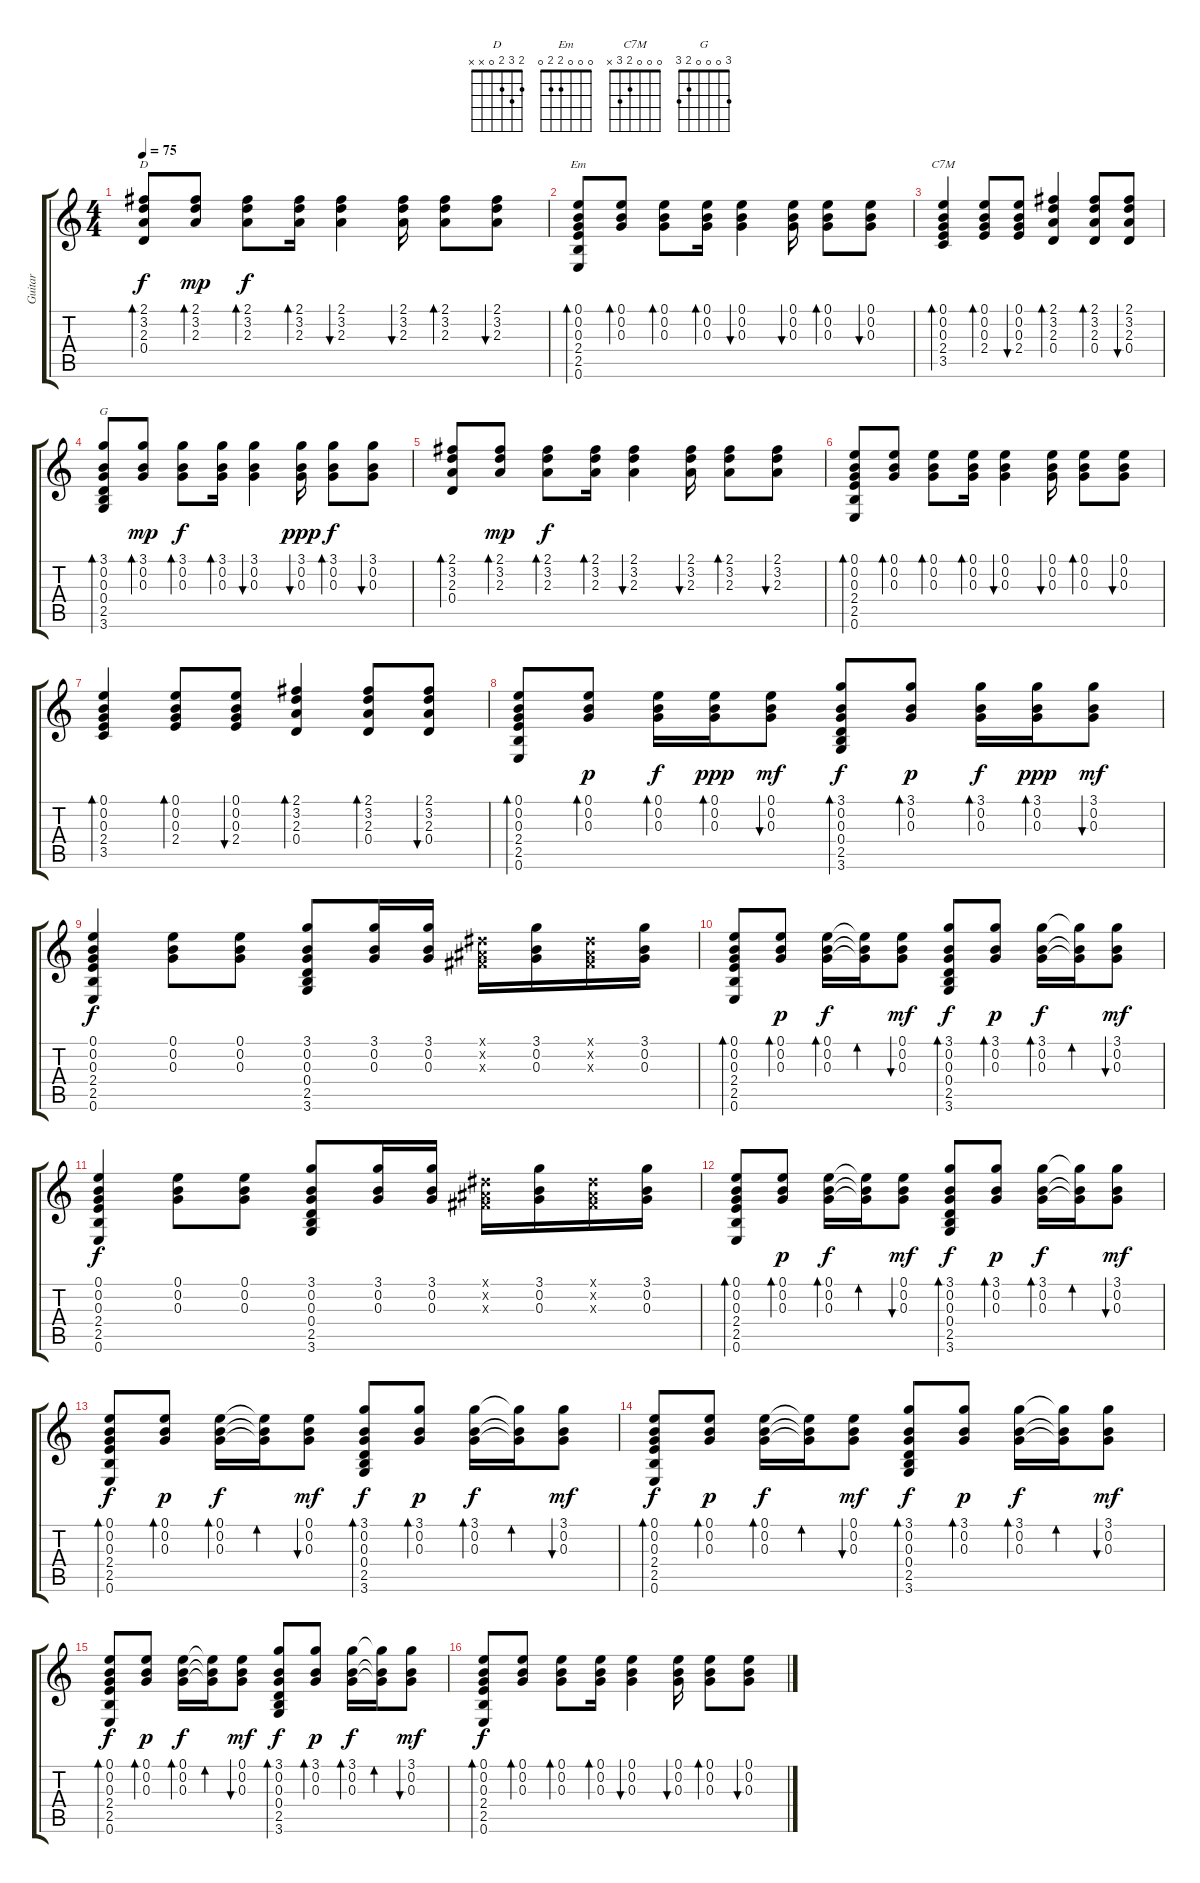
\track ("Guitar" "Guitar") {instrument electricguitarjazz}
\staff {score tabs}
\tuning (E4 B3 G3 D3 A2 E2) {hide}
\chord ("D" 2 3 2 0 x x)
\chord ("Em" 0 0 0 2 2 0)
\chord ("C7M" 0 0 0 2 3 x)
\chord ("G" 3 0 0 0 2 3)
\ts (4 4)
\tempo 75
\clef g2
\ks c
(2.1 3.2 2.3 0.4).8{bd 30 ch "D" dy f} (2.1 3.2 2.3).8{bd 30 dy mp} (2.1 3.2 2.3).8{bd 30 dy f} (2.1 3.2 2.3).16{bd 30} (2.1 3.2 2.3).4{bu 30} (2.1 3.2 2.3).16{bu 30} (2.1 3.2 2.3).8{bd 30} (2.1 3.2 2.3).8{bu 30} |
(0.1 0.2 0.3 2.4 2.5 0.6).8{bd 30 ch "Em"} (0.1 0.2 0.3).8{bd 30} (0.1 0.2 0.3).8{bd 30} (0.1 0.2 0.3).16{bd 30} (0.1 0.2 0.3).4{bu 30} (0.1 0.2 0.3).16{bu 30} (0.1 0.2 0.3).8{bd 30} (0.1 0.2 0.3).8{bu 30} |
(0.1 0.2 0.3 2.4 3.5).4{bd 30 ch "C7M"} (0.1 0.2 0.3 2.4).8{bd 30} (0.1 0.2 0.3 2.4).8{bu 30} (2.1 3.2 2.3 0.4).4{bd 30} (2.1 3.2 2.3 0.4).8{bd 30} (2.1 3.2 2.3 0.4).8{bu 30} |
(3.1 0.2 0.3 0.4 2.5 3.6).8{bd 30 ch "G"} (3.1 0.2 0.3).8{bd 30 dy mp} (3.1 0.2 0.3).8{bd 30 dy f} (3.1 0.2 0.3).16{bd 30} (3.1 0.2 0.3).4{bu 30} (3.1 0.2 0.3).16{bu 30 dy ppp} (3.1 0.2 0.3).8{bd 30 dy f} (3.1 0.2 0.3).8{bu 30} |
(2.1 3.2 2.3 0.4).8{bd 30} (2.1 3.2 2.3).8{bd 30 dy mp} (2.1 3.2 2.3).8{bd 30 dy f} (2.1 3.2 2.3).16{bd 30} (2.1 3.2 2.3).4{bu 30} (2.1 3.2 2.3).16{bu 30} (2.1 3.2 2.3).8{bd 30} (2.1 3.2 2.3).8{bu 30} |
(0.1 0.2 0.3 2.4 2.5 0.6).8{bd 30} (0.1 0.2 0.3).8{bd 30} (0.1 0.2 0.3).8{bd 30} (0.1 0.2 0.3).16{bd 30} (0.1 0.2 0.3).4{bu 30} (0.1 0.2 0.3).16{bu 30} (0.1 0.2 0.3).8{bd 30} (0.1 0.2 0.3).8{bu 30} |
(0.1 0.2 0.3 2.4 3.5).4{bd 30} (0.1 0.2 0.3 2.4).8{bd 30} (0.1 0.2 0.3 2.4).8{bu 30} (2.1 3.2 2.3 0.4).4{bd 30} (2.1 3.2 2.3 0.4).8{bd 30} (2.1 3.2 2.3 0.4).8{bu 30} |
(0.1 0.2 0.3 2.4 2.5 0.6).8{bd 60} (0.1 0.2 0.3).8{bd 60 dy p} (0.1 0.2 0.3).16{bd 60 dy f} (0.1 0.2 0.3).16{bd 60 dy ppp} (0.1 0.2 0.3).8{bu 60 dy mf} (3.1 0.2 0.3 0.4 2.5 3.6).8{bd 60 dy f} (3.1 0.2 0.3).8{bd 60 dy p} (3.1 0.2 0.3).16{bd 60 dy f} (3.1 0.2 0.3).16{bd 60 dy ppp} (3.1 0.2 0.3).8{bu 60 dy mf} |
(0.1 0.2 0.3 2.4 2.5 0.6).4{dy f} (0.1 0.2 0.3).8 (0.1 0.2 0.3).8 (3.1 0.2 0.3 0.4 2.5 3.6).8 (3.1 0.2 0.3).16 (3.1 0.2 0.3).16 (-1.1{x} -1.2{x} -1.3{x}).16 (3.1 0.2 0.3).16 (-1.1{x} -1.2{x} -1.3{x}).16 (3.1 0.2 0.3).16 |
(0.1 0.2 0.3 2.4 2.5 0.6).8{bd 60} (0.1 0.2 0.3).8{bd 60 dy p} (0.1 0.2 0.3).16{bd 60 dy f} (0.1{t} 0.2{t} 0.3{t}).16{bd 60} (0.1 0.2 0.3).8{bu 60 dy mf} (3.1 0.2 0.3 0.4 2.5 3.6).8{bd 60 dy f} (3.1 0.2 0.3).8{bd 60 dy p} (3.1 0.2 0.3).16{bd 60 dy f} (3.1{t} 0.2{t} 0.3{t}).16{bd 60} (3.1 0.2 0.3).8{bu 60 dy mf} |
(0.1 0.2 0.3 2.4 2.5 0.6).4{dy f} (0.1 0.2 0.3).8 (0.1 0.2 0.3).8 (3.1 0.2 0.3 0.4 2.5 3.6).8 (3.1 0.2 0.3).16 (3.1 0.2 0.3).16 (-1.1{x} -1.2{x} -1.3{x}).16 (3.1 0.2 0.3).16 (-1.1{x} -1.2{x} -1.3{x}).16 (3.1 0.2 0.3).16 |
(0.1 0.2 0.3 2.4 2.5 0.6).8{bd 60} (0.1 0.2 0.3).8{bd 60 dy p} (0.1 0.2 0.3).16{bd 60 dy f} (0.1{t} 0.2{t} 0.3{t}).16{bd 60} (0.1 0.2 0.3).8{bu 60 dy mf} (3.1 0.2 0.3 0.4 2.5 3.6).8{bd 60 dy f} (3.1 0.2 0.3).8{bd 60 dy p} (3.1 0.2 0.3).16{bd 60 dy f} (3.1{t} 0.2{t} 0.3{t}).16{bd 60} (3.1 0.2 0.3).8{bu 60 dy mf} |
(0.1 0.2 0.3 2.4 2.5 0.6).8{bd 60 dy f} (0.1 0.2 0.3).8{bd 60 dy p} (0.1 0.2 0.3).16{bd 60 dy f} (0.1{t} 0.2{t} 0.3{t}).16{bd 60} (0.1 0.2 0.3).8{bu 60 dy mf} (3.1 0.2 0.3 0.4 2.5 3.6).8{bd 60 dy f} (3.1 0.2 0.3).8{bd 60 dy p} (3.1 0.2 0.3).16{bd 60 dy f} (3.1{t} 0.2{t} 0.3{t}).16{bd 60} (3.1 0.2 0.3).8{bu 60 dy mf} |
(0.1 0.2 0.3 2.4 2.5 0.6).8{bd 60 dy f} (0.1 0.2 0.3).8{bd 60 dy p} (0.1 0.2 0.3).16{bd 60 dy f} (0.1{t} 0.2{t} 0.3{t}).16{bd 60} (0.1 0.2 0.3).8{bu 60 dy mf} (3.1 0.2 0.3 0.4 2.5 3.6).8{bd 60 dy f} (3.1 0.2 0.3).8{bd 60 dy p} (3.1 0.2 0.3).16{bd 60 dy f} (3.1{t} 0.2{t} 0.3{t}).16{bd 60} (3.1 0.2 0.3).8{bu 60 dy mf} |
(0.1 0.2 0.3 2.4 2.5 0.6).8{bd 60 dy f} (0.1 0.2 0.3).8{bd 60 dy p} (0.1 0.2 0.3).16{bd 60 dy f} (0.1{t} 0.2{t} 0.3{t}).16{bd 60} (0.1 0.2 0.3).8{bu 60 dy mf} (3.1 0.2 0.3 0.4 2.5 3.6).8{bd 60 dy f} (3.1 0.2 0.3).8{bd 60 dy p} (3.1 0.2 0.3).16{bd 60 dy f} (3.1{t} 0.2{t} 0.3{t}).16{bd 60} (3.1 0.2 0.3).8{bu 60 dy mf} |
(0.1 0.2 0.3 2.4 2.5 0.6).8{bd 30 dy f} (0.1 0.2 0.3).8{bd 30} (0.1 0.2 0.3).8{bd 30} (0.1 0.2 0.3).16{bd 30} (0.1 0.2 0.3).4{bu 30} (0.1 0.2 0.3).16{bu 30} (0.1 0.2 0.3).8{bd 30} (0.1 0.2 0.3).8{bu 30}
